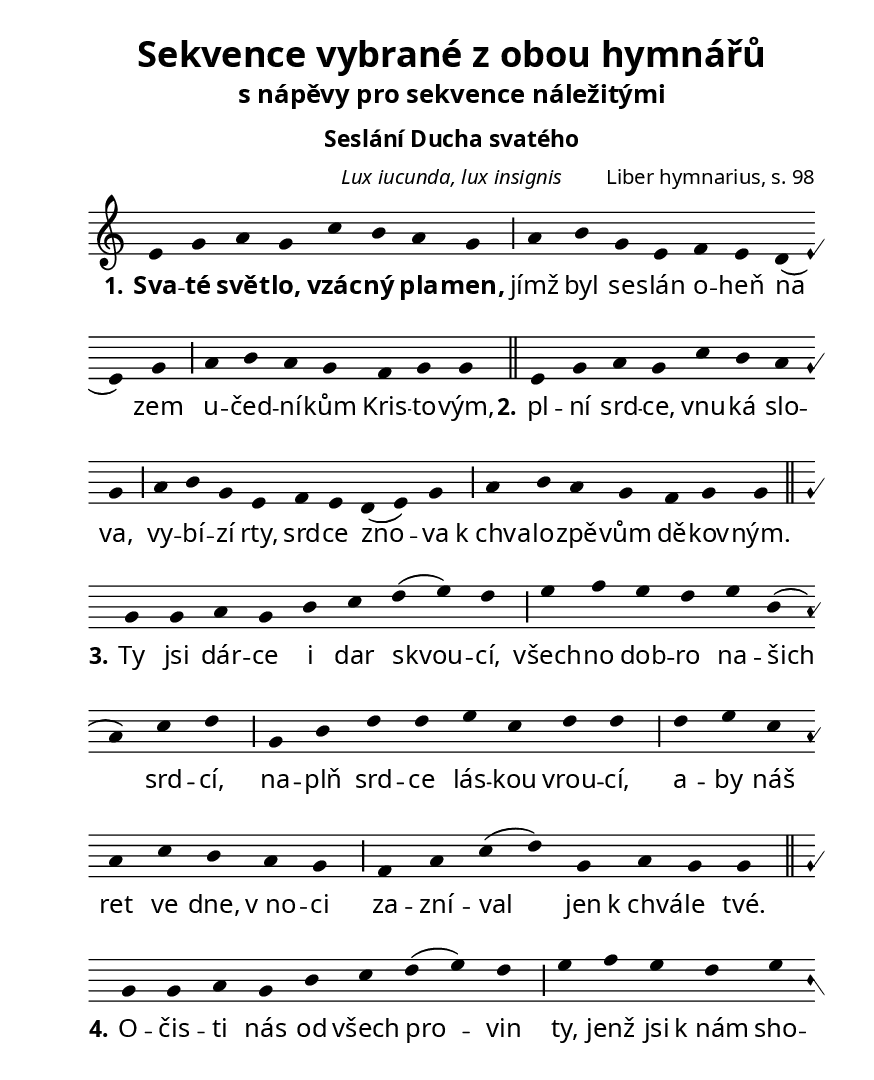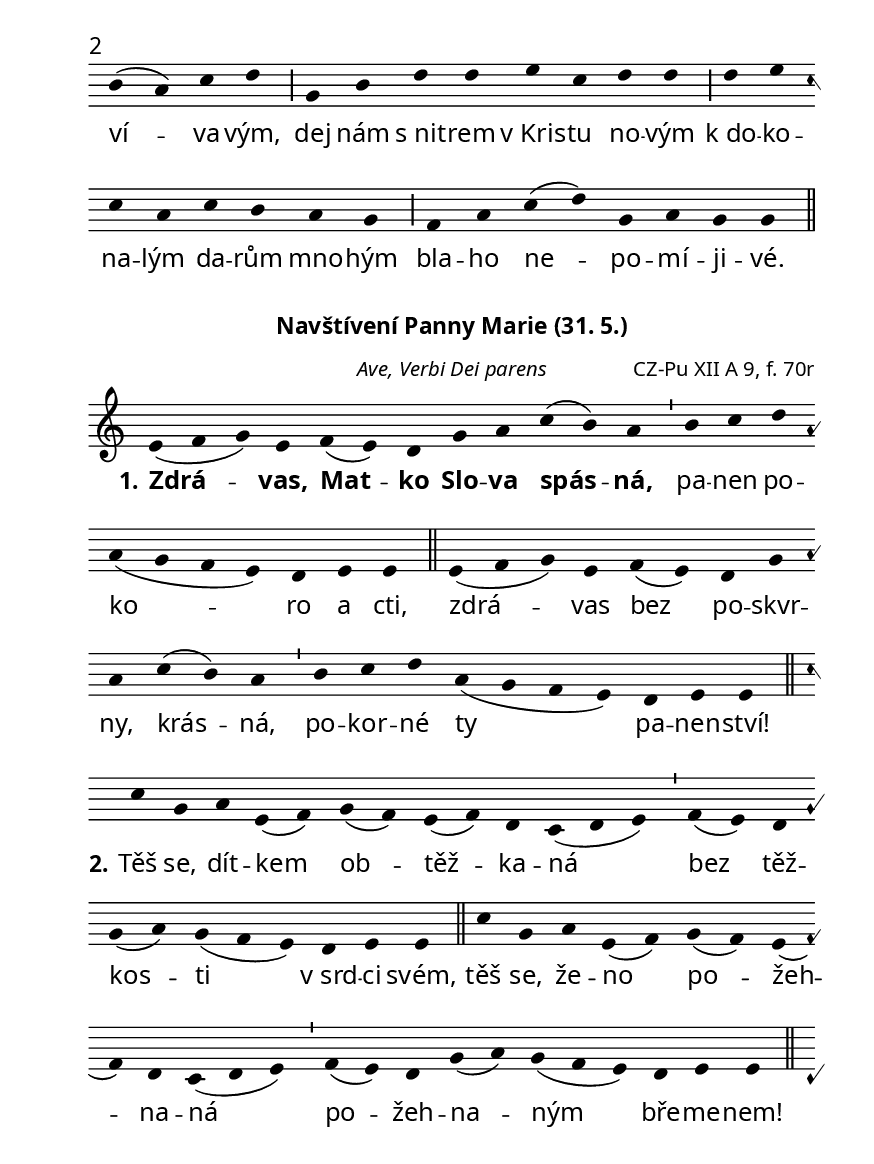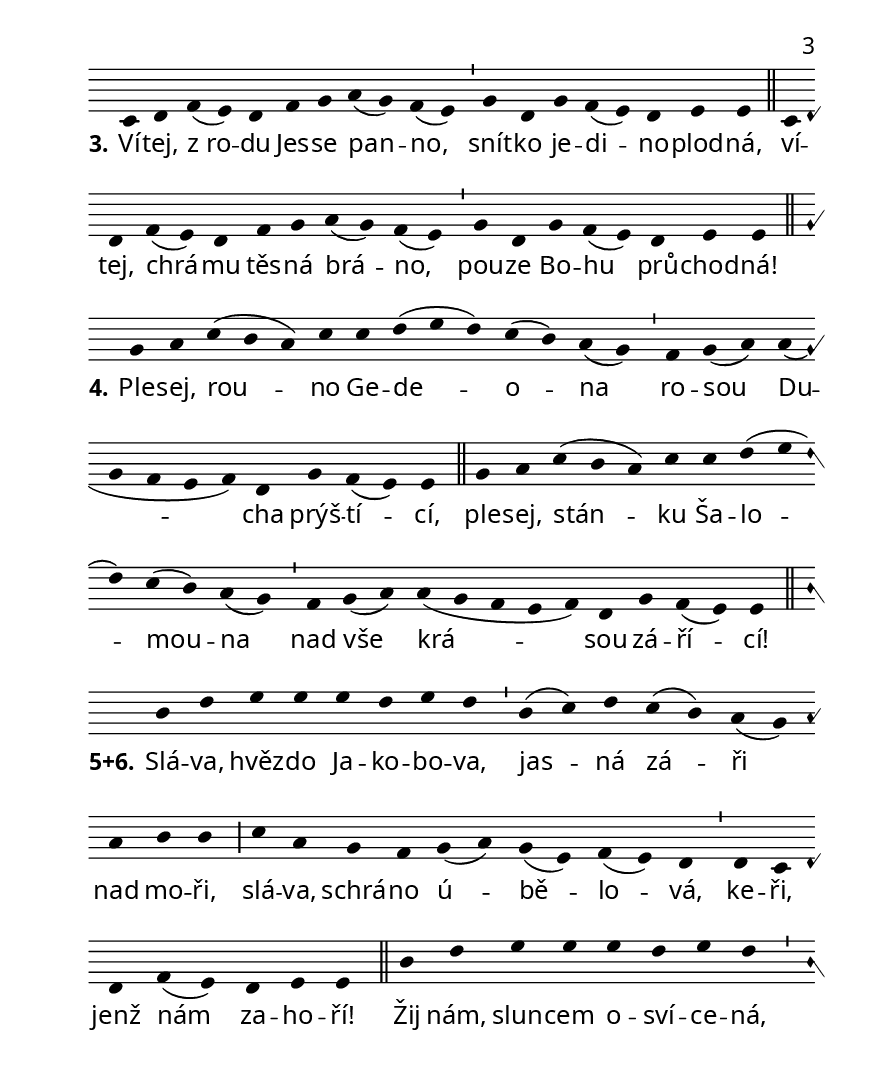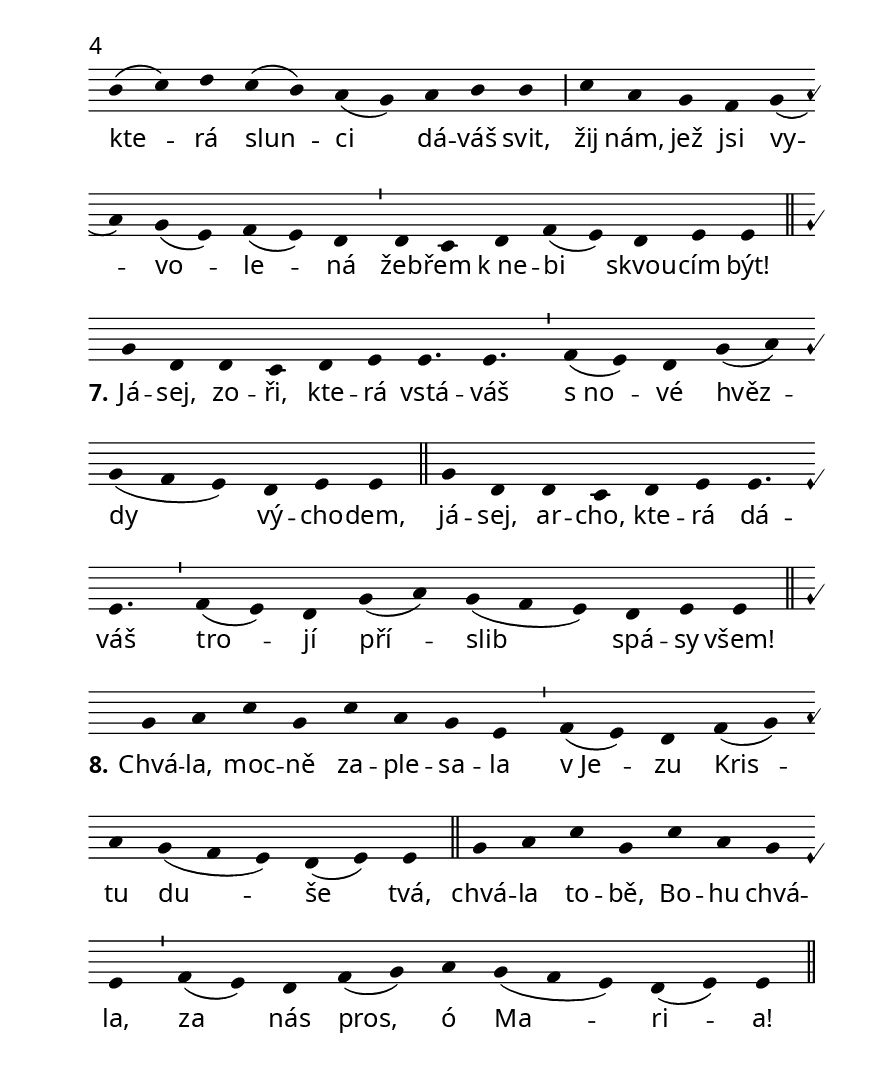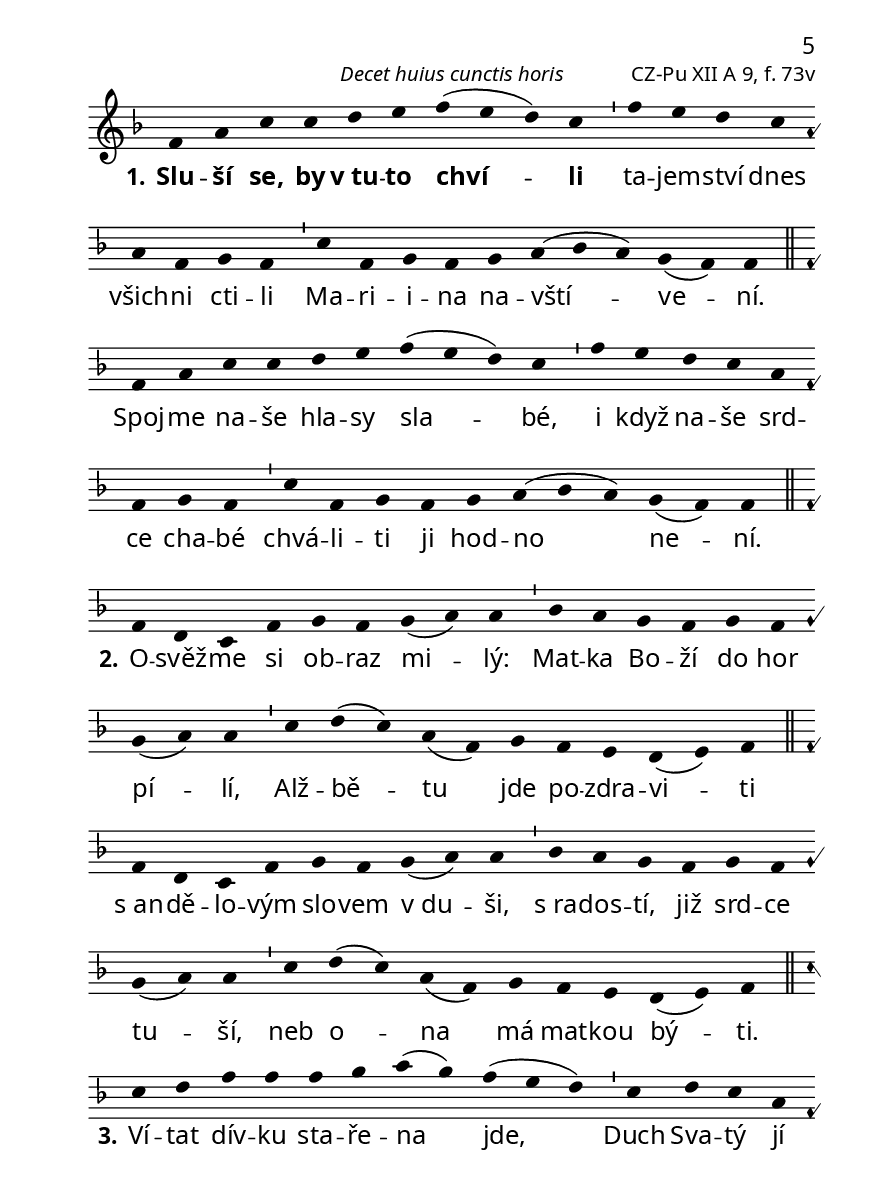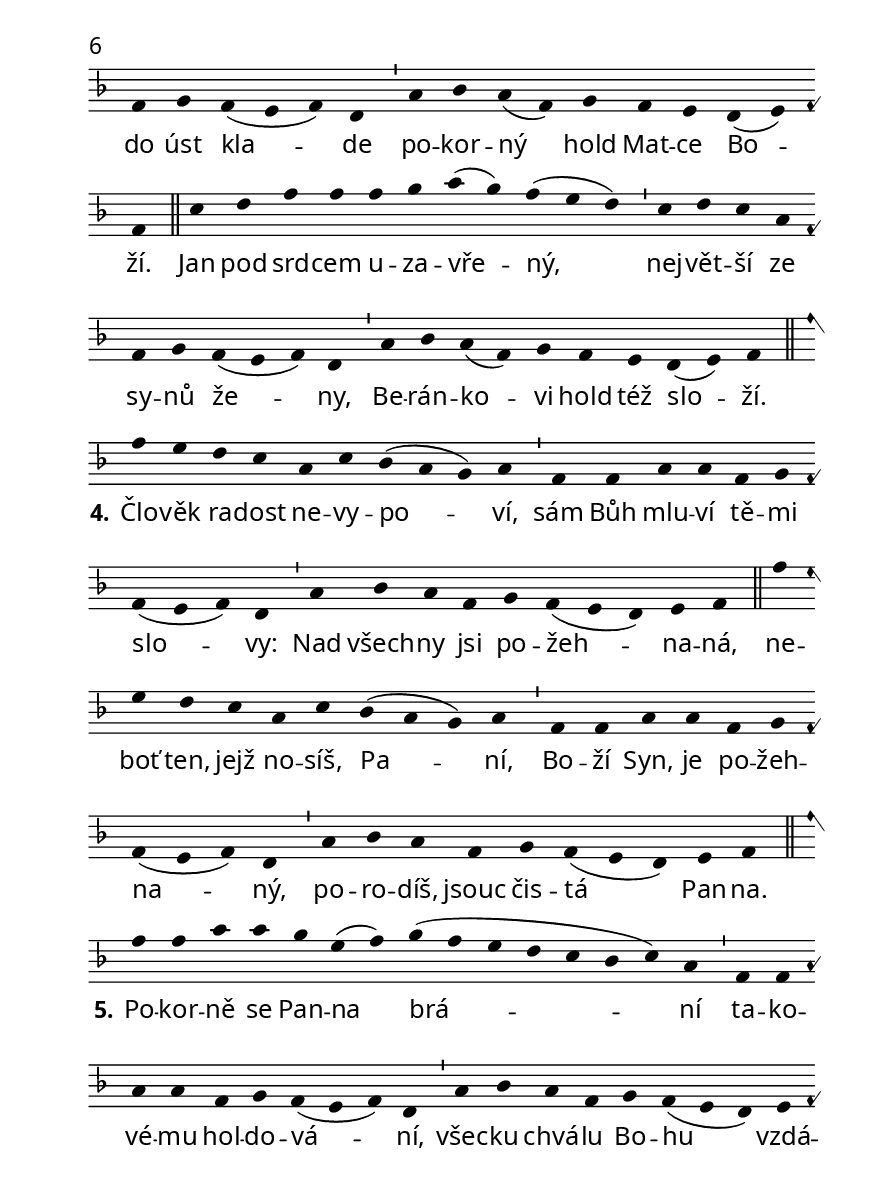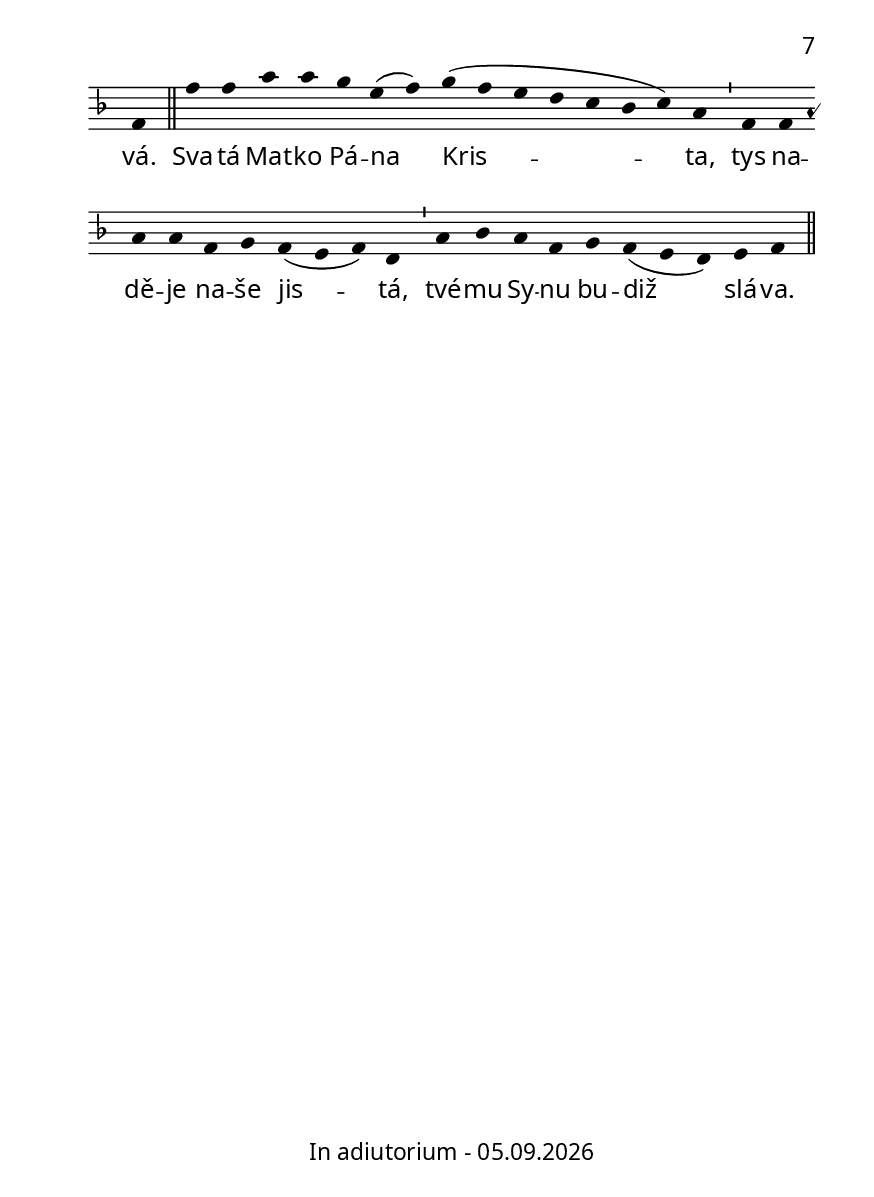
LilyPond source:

\version "2.18.0"

\include "../spolecne.ly"
\version "2.18.0"
% page style similar to that of the official Czech Divine Office hymnal

\paper {
  #(set-paper-size "a5")

  top-margin = 1\cm
  bottom-margin = 1\cm
  right-margin = 1\cm
  left-margin = 1.5\cm
}

\layout {
  indent = 0\cm
  ragged-last = ##f

  \override BreathingSign.Y-offset = 1 % placement common in Czech hymnals
  % TODO: the usual Czech breathe sign shape
}

\header {
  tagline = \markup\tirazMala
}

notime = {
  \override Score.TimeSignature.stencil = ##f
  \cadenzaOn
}


\header {
  title = "Sekvence vybrané z obou hymnářů"
  subtitle = "s nápěvy pro sekvence náležitými"
}

\paper {
  scoreTitleMarkup = \markup\fill-line {
    ""
    \small\italic\fromproperty #'header:incipit
    \small\fromproperty #'header:fons_externus
  }
}

#(define-markup-command (nadpisPrilezitost layout props arg) (markup?)
   (interpret-markup layout props
		     #{ \markup\bold\fill-line{ "" #arg "" } #}))

dvoj =
#(define-music-function
  (stuff)
  (ly:music?)
  #{
    \repeat unfold 2 { #stuff }
    \break
  #})

lb = \lyricmode { \override Lyrics.LyricText.font-series = #'bold }
lunb = \lyricmode { \revert Lyrics.LyricText.font-series }



\markup\nadpisPrilezitost "Seslání Ducha svatého"

\score {
  \relative c' {
    \choralniRezim
    % 1 Lux
    \dvoj{
      e4 g a g c b a g \barMaior
      a b g e f e d( e) g \barMaior
      a b a g f g g \barFinalis
    }

    % sloky vynechany, cesky text je kratsi

    % 3 Tu qui dator
    \dvoj{
      g4 g a g b c d( e) d \barMaior
      e f e d e b( a) c d \barMaior
      g, b d d e c d d \barMaior
      d e c a c b a g \barMaior
      f a c( d) g, a g g \barFinalis
    }
  }
  \addlyrics {
    \set stanza = #"1."
    \lb Sva -- té svět -- lo, vzác -- ný pla -- men, \lunb
    jímž byl se -- slán o -- heň na zem
    u -- čed -- ní -- kům Kris -- to -- vým,

    \set stanza = #"2."
    pl -- ní srd -- ce, vnu -- ká slo -- va,
    vy -- bí -- zí rty, srd -- ce zno -- va
    k_chva -- lo -- zpě -- vům dě -- kov -- ným.

    \set stanza = #"3."
    Ty jsi dár -- ce i dar skvou -- cí,
    všech -- no dob -- ro na -- šich srd -- cí,
    na -- plň srd -- ce lás -- kou vrou -- cí,
    a -- by náš ret ve dne, v_no -- ci
    za -- zní -- val jen k_chvá -- le tvé.

    \set stanza = #"4."
    O -- čis -- ti nás od všech pro -- vin
    ty, jenž jsi k_nám sho -- ví -- va -- vým,
    dej nám s_nit -- rem v_Kris -- tu no -- vým
    k_do -- ko -- na -- lým da -- rům mno -- hým
    bla -- ho ne -- po -- mí -- ji -- vé.

    A -- men.
  }
  \header {
    incipit = "Lux iucunda, lux insignis"
    occasio = "Seslání Ducha svatého, modlitba se čtením"
    fons_externus = "Liber hymnarius, s. 98"
    id = "letnice-luxiucunda"
  }
}

\markup\nadpisPrilezitost "Navštívení Panny Marie (31. 5.)"

\score {
  \relative c' {
    \choralniRezim
    % 1 Ave
    \dvoj{
      e4( f g) e f( e) d g a c( b) a \barMin
      b c d a( g f e) d e e \barFinalis
    }
    % 2 Gaude
    \dvoj{
      c'4 g a e( f) g( f) e( f) d c( d e) \barMin
      f( e) d g( a) g( f e) d e e \barFinalis
    }
    % 3 Salve
    \dvoj{
      c4 d f( e) d f g a( g) f( e) \barMin
      g d g f( e) d e e \barFinalis
    }
    % 4 Plaude
    \dvoj{
      g4 a c( b a) c c d( e d) c( b) a( g) \barMin
      f g( a) a( g f e f) d g f( e) e \barFinalis
    }
    % 5+6 Vale, Euge
    \dvoj{
      b' d e e e d e d \barMin
      b( c) d c( b) a( g) a b b \barMaior
      c a g f g( a) g( e) f( e) d \barMin
      d c d f( e) d e e \barFinalis
    }
    % 7 Pange
    \dvoj{
      g4 d d c d e e4. e \barMin
      f4( e) d g( a) g( f e) d e e \barFinalis
    }
    % 8 Eia
    \dvoj{
      g4 a c g c a g e \barMin
      f( e) d f( g) a g( f e) d( e) e \barFinalis
    }
  }
  \addlyrics {
    \set stanza = #"1."
    \lb Zdrá -- vas, Mat -- ko Slo -- va spás -- ná, \lunb
    pa -- nen po -- ko -- ro a cti,
    zdrá -- vas bez po -- skvr -- ny, krás -- ná,
    po -- kor -- né ty pa -- nen -- ství!

    \set stanza = #"2."
    Těš se, dít -- kem ob -- těž -- ka -- ná
    bez těž -- kos -- ti v_srd -- ci svém,
    těš se, že -- no po -- žeh -- na -- ná
    po -- žeh -- na -- ným bře -- me -- nem!

    \set stanza = #"3."
    Ví -- tej, z_ro -- du Jes -- se pan -- no,
    snít -- ko je -- di -- no -- plod -- ná,
    ví -- tej, chrá -- mu těs -- ná brá -- no,
    pou -- ze Bo -- hu prů -- chod -- ná!

    \set stanza = #"4."
    Ple -- sej, rou -- no Ge -- de -- o -- na
    ro -- sou Du -- cha prýš -- tí -- cí,
    ple -- sej, stán -- ku Ša -- lo -- mou -- na
    nad vše krá -- sou zá -- ří -- cí!

    \set stanza = #"5+6."
    Slá -- va, hvěz -- do Ja -- ko -- bo -- va,
    jas -- ná zá -- ři nad mo -- ři,
    slá -- va, schrá -- no ú -- bě -- lo -- vá,
    ke -- ři, jenž nám za -- ho -- ří!

    Žij nám, slun -- cem o -- sví -- ce -- ná,
    kte -- rá slun -- ci dá -- váš svit,
    žij nám, jež jsi vy -- vo -- le -- ná
    žeb -- řem k_ne -- bi skvou -- cím být!

    \set stanza = #"7."
    Já -- sej, zo -- ři, kte -- rá vstá -- váš
    s_no -- vé hvěz -- dy vý -- cho -- dem,
    já -- sej, ar -- cho, kte -- rá dá -- váš
    tro -- jí pří -- slib spá -- sy všem!

    \set stanza = #"8."
    Chvá -- la, moc -- ně za -- ple -- sa -- la
    v_Je -- zu Kris -- tu du -- še tvá,
    chvá -- la to -- bě, Bo -- hu chvá -- la,
    za nás pros, ó Ma -- ri -- a!
  }
  \header {
    incipit = "Ave, Verbi Dei parens"
    occasio = "Navštívení Panny Marie, ranní chvály"
    fons_externus = "CZ-Pu XII A 9, f. 70r"
    metrum = "8.7.8.7"
    id = "navstiveni-ave"
  }
}

\pageBreak

\score {
  \relative c' {
    \key f \major
    \choralniRezim
    % 1 Decet
    \dvoj{
      f4 a c c d e f( e d) c \barMin
      f e d c a f g f \barMin
      c' f, g f g a( bes a) g( f) f \barFinalis
    }
    % 2 Innovemus
    \dvoj{
      f4 d c f g f g( a) a \barMin
      bes a g f g f g( a) a \barMin
      c d( c) a( f) g f e d( e) f \barFinalis % nevychazeji slabiky, upravena melismata
    }
    % 3 Rem
    \dvoj{
      c'4 d f f f g a( g) f( e d) \barMin
      c d c a f g f( e f) d \barMin
      a' bes a( f) g f e d( e) f \barFinalis % nevychazeji slabiky, upravena melismata
    }
    % 4 Gaudet
    \dvoj{
      f'4 e d c a c bes( a g) a \barMin % nevychazeji slabiky, upravena melismata
      f f a a f g f( e f) d \barMin
      a' bes a f g f( e d) e f \barFinalis % nevychazeji slabiky, upravena melismata
    }
    % 5 Nequit
    \dvoj{
      f'4 f a a g e( f) g( f e d c bes c) a \barMin
      f f a a f g f( e f) d \barMin
      a' bes a f g f( e d) e f \barFinalis % nevychazeji slabiky, upravena melismata
    }

    % latinska sekvence pokracuje, ale cesky text je vycerpan
  }
  \addlyrics {
    \set stanza = #"1."
    \lb Slu -- ší se, by v_tu -- to chví -- li \lunb
    ta -- jem -- ství dnes všich -- ni cti -- li
    Ma -- ri -- i -- na na -- vští -- ve -- ní.

    Spoj -- me na -- še hla -- sy sla -- bé,
    i když na -- še srd -- ce cha -- bé
    chvá -- li -- ti ji hod -- no ne -- ní.

    \set stanza = #"2."
    O -- svěž -- me si ob -- raz mi -- lý:
    Mat -- ka Bo -- ží do hor pí -- lí,
    Alž -- bě -- tu jde po -- zdra -- vi -- ti

    s_an -- dě -- lo -- vým slo -- vem v_du -- ši,
    s_ra -- dos -- tí, již srd -- ce tu -- ší,
    neb o -- na má mat -- kou bý -- ti.

    \set stanza = #"3."
    Ví -- tat dív -- ku sta -- ře -- na jde,
    Duch Sva -- tý jí do úst kla -- de
    po -- kor -- ný hold Mat -- ce Bo -- ží.

    Jan pod srd -- cem u -- za -- vře -- ný,
    nej -- vět -- ší ze sy -- nů že -- ny,
    Be -- rán -- ko -- vi hold též slo -- ží.

    \set stanza = #"4."
    Člo -- věk ra -- dost ne -- vy -- po -- ví,
    sám Bůh mlu -- ví tě -- mi slo -- vy:
    Nad všech -- ny jsi po -- žeh -- na -- ná,

    ne -- boť ten, jejž no -- síš, Pa -- ní,
    Bo -- ží Syn, je po -- žeh -- na -- ný,
    po -- ro -- díš, jsouc čis -- tá Pan -- na.

    \set stanza = #"5."
    Po -- kor -- ně se Pan -- na brá -- ní
    ta -- ko -- vé -- mu hol -- do -- vá -- ní,
    všec -- ku chvá -- lu Bo -- hu vzdá -- vá.

    Sva -- tá Mat -- ko Pá -- na Kris -- ta,
    tys na -- dě -- je na -- še jis -- tá,
    tvé -- mu Sy -- nu bu -- diž slá -- va.
  }
  \header {
    incipit = "Decet huius cunctis horis"
    occasio = "Navštívení Panny Marie, ranní chvály"
    fons_externus = "CZ-Pu XII A 9, f. 73v"
    id = "navstiveni-decet"
  }
}
